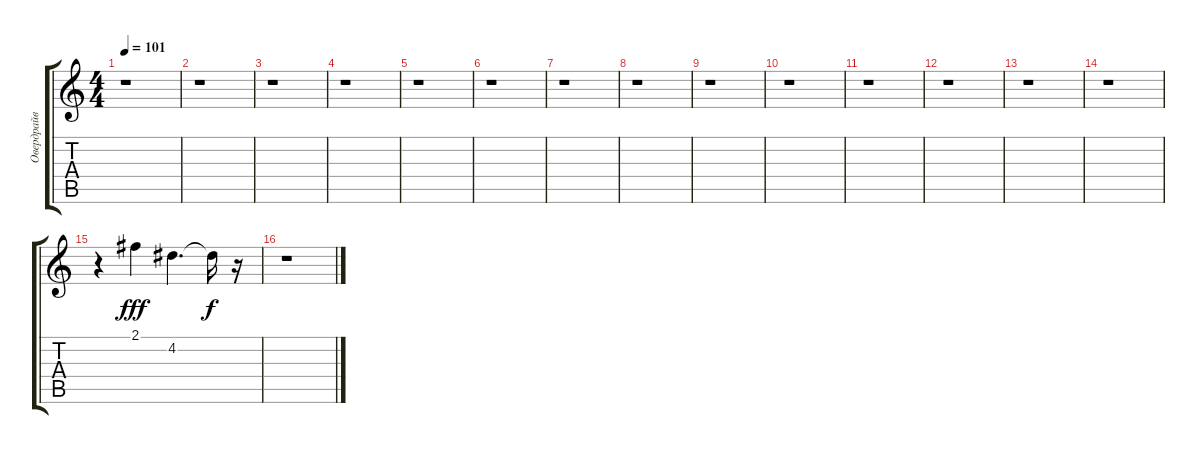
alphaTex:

\track ("Овердрайв 2" "Овердрайв ") {instrument overdrivenguitar}
\staff {score tabs}
\tuning (E4 B3 G3 D3 A2 E2) {hide}
\ts (4 4)
\tempo 101
\clef g2
\ks c
r.1{dy fff} |
r.1 |
r.1 |
r.1 |
r.1 |
r.1 |
r.1 |
r.1 |
r.1 |
r.1 |
r.1 |
r.1 |
r.1 |
r.1 |
r.4 2.1.4 4.2.4{d} 4.2{t}.16{dy f} r.16 |
r.1
